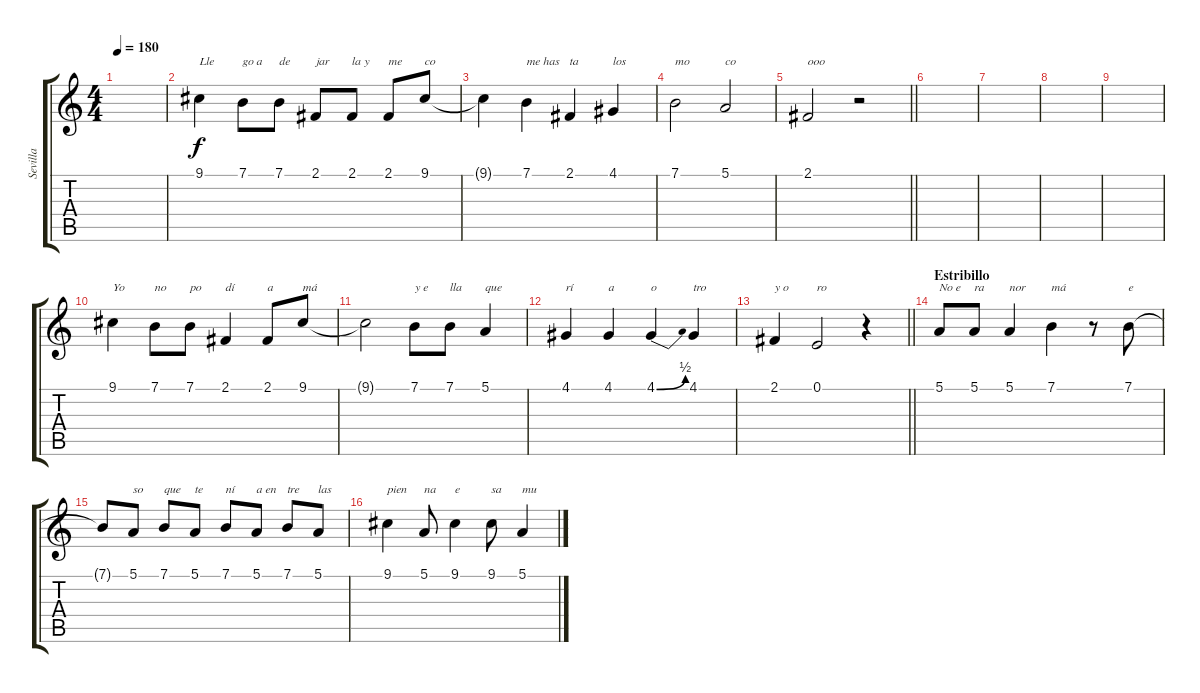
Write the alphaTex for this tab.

\track ("Sevilla" "Sevilla") {instrument lead2sawtooth}
\staff {score tabs}
\tuning (E4 B3 G3 D3 A2 E2) {hide}
\ts (4 4)
\tempo 180
\clef g2
\ks c
|
9.1.4{txt "Lle"} 7.1.8{txt "go a"} 7.1.8{txt "de"} 2.1.8{txt "jar"} 2.1.8{txt "la y"} 2.1.8{txt "me"} 9.1.8{txt "co"} |
9.1{t}.4 7.1.4{txt "me has"} 2.1.4{txt "ta"} 4.1.4{txt "los"} |
7.1.2{txt "mo"} 5.1.2{txt "co"} |
\barLineRight lightlight
2.1.2{txt "ooo"} r.2 |
|
|
|
|
9.1.4{txt "Yo"} 7.1.8{txt "no"} 7.1.8{txt "po"} 2.1.4{txt "dí"} 2.1.8{txt "a"} 9.1.8{txt "má"} |
9.1{t}.2 7.1.8{txt "y e"} 7.1.8{txt "lla"} 5.1.4{txt "que"} |
4.1.4{txt "rí"} 4.1.4{txt "a"} 4.1{be (bend 0 0 60 2)}.4{txt "o"} 4.1.4{txt "tro"} |
\barLineRight lightlight
2.1.4{txt "y o"} 0.1.2{txt "ro"} r.4 |
\section ("" "Estribillo")
5.1.8{txt "No e"} 5.1.8{txt "ra"} 5.1.4{txt "nor"} 7.1.4{txt "má"} r.8 7.1.8{txt "e"} |
7.1{t}.8 5.1.8{txt "so"} 7.1.8{txt "que"} 5.1.8{txt "te"} 7.1.8{txt "ní"} 5.1.8{txt "a en"} 7.1.8{txt "tre"} 5.1.8{txt "las"} |
9.1.4{txt "pien"} 5.1.8{txt "na"} 9.1.4{txt "e"} 9.1.8{txt "sa"} 5.1.4{txt "mu"}
